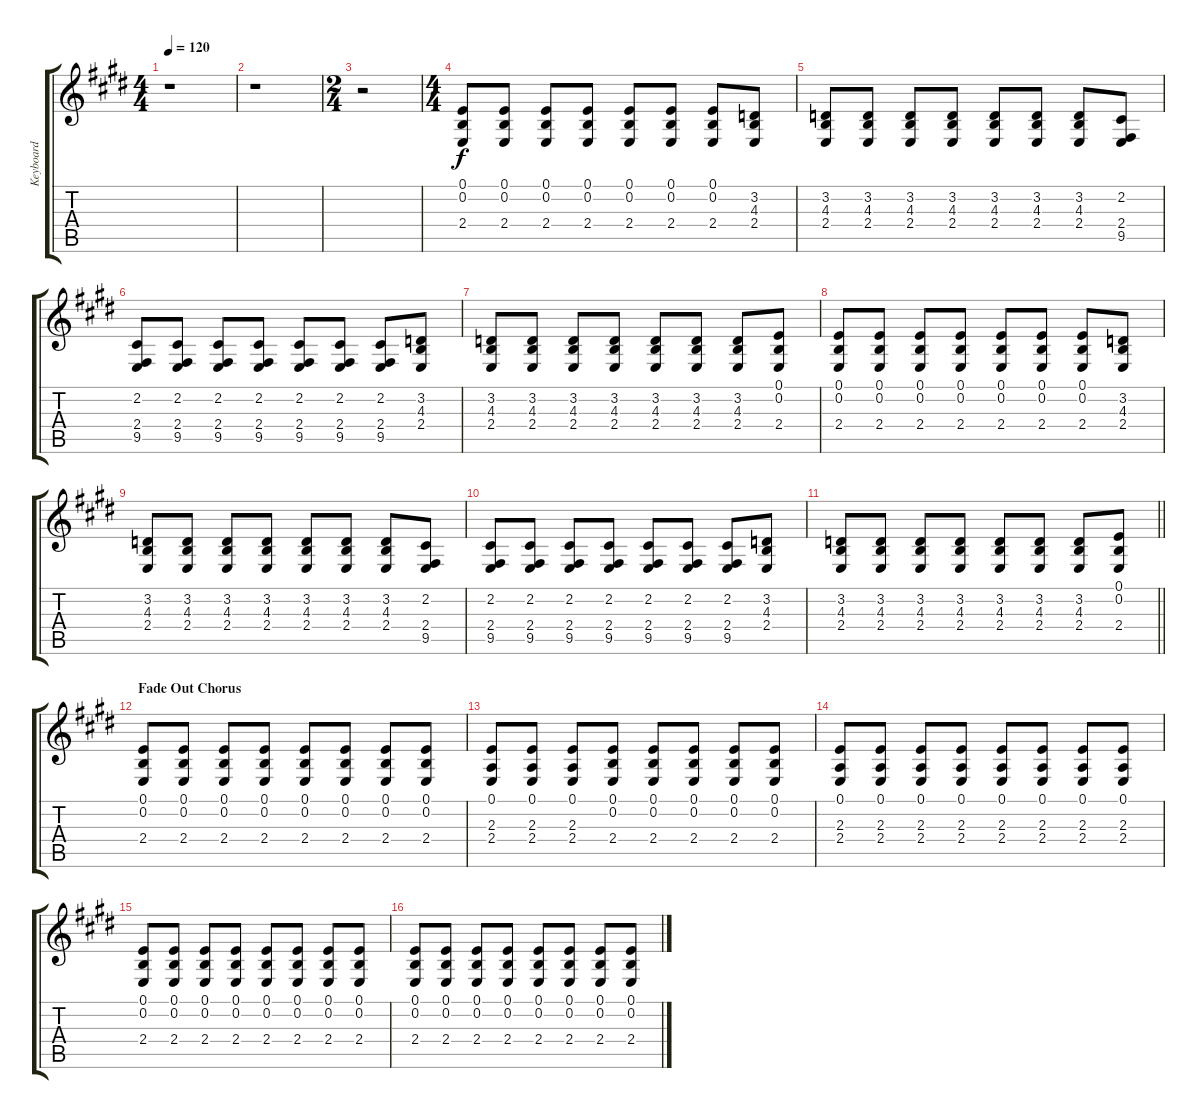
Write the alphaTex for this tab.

\track ("Keyboard" "Keyboard") {instrument lead2sawtooth}
\staff {score tabs}
\tuning (E4 B3 G3 D3 A2 E2) {hide}
\ts (4 4)
\tempo 120
\clef g2
\ks e
r.1{dy f} |
r.1 |
\ts (2 4)
r.2 |
\ts (4 4)
(0.1 0.2 2.4).8 (0.1 0.2 2.4).8 (0.1 0.2 2.4).8 (0.1 0.2 2.4).8 (0.1 0.2 2.4).8 (0.1 0.2 2.4).8 (0.1 0.2 2.4).8 (3.2 4.3 2.4).8 |
(3.2 4.3 2.4).8 (3.2 4.3 2.4).8 (3.2 4.3 2.4).8 (3.2 4.3 2.4).8 (3.2 4.3 2.4).8 (3.2 4.3 2.4).8 (3.2 4.3 2.4).8 (2.2 2.4 9.5).8 |
(2.2 2.4 9.5).8 (2.2 2.4 9.5).8 (2.2 2.4 9.5).8 (2.2 2.4 9.5).8 (2.2 2.4 9.5).8 (2.2 2.4 9.5).8 (2.2 2.4 9.5).8 (3.2 4.3 2.4).8 |
(3.2 4.3 2.4).8 (3.2 4.3 2.4).8 (3.2 4.3 2.4).8 (3.2 4.3 2.4).8 (3.2 4.3 2.4).8 (3.2 4.3 2.4).8 (3.2 4.3 2.4).8 (0.1 0.2 2.4).8 |
(0.1 0.2 2.4).8 (0.1 0.2 2.4).8 (0.1 0.2 2.4).8 (0.1 0.2 2.4).8 (0.1 0.2 2.4).8 (0.1 0.2 2.4).8 (0.1 0.2 2.4).8 (3.2 4.3 2.4).8 |
(3.2 4.3 2.4).8 (3.2 4.3 2.4).8 (3.2 4.3 2.4).8 (3.2 4.3 2.4).8 (3.2 4.3 2.4).8 (3.2 4.3 2.4).8 (3.2 4.3 2.4).8 (2.2 2.4 9.5).8 |
(2.2 2.4 9.5).8 (2.2 2.4 9.5).8 (2.2 2.4 9.5).8 (2.2 2.4 9.5).8 (2.2 2.4 9.5).8 (2.2 2.4 9.5).8 (2.2 2.4 9.5).8 (3.2 4.3 2.4).8 |
\barLineRight lightlight
(3.2 4.3 2.4).8 (3.2 4.3 2.4).8 (3.2 4.3 2.4).8 (3.2 4.3 2.4).8 (3.2 4.3 2.4).8 (3.2 4.3 2.4).8 (3.2 4.3 2.4).8 (0.1 0.2 2.4).8 |
\section ("" "Fade Out Chorus")
(0.1 0.2 2.4).8 (0.1 0.2 2.4).8 (0.1 0.2 2.4).8 (0.1 0.2 2.4).8 (0.1 0.2 2.4).8 (0.1 0.2 2.4).8 (0.1 0.2 2.4).8 (0.1 0.2 2.4).8 |
(0.1 2.3 2.4).8 (0.1 2.3 2.4).8 (0.1 2.3 2.4).8 (0.1 0.2 2.4).8 (0.1 0.2 2.4).8 (0.1 0.2 2.4).8 (0.1 0.2 2.4).8 (0.1 0.2 2.4).8 |
(0.1 2.3 2.4).8 (0.1 2.3 2.4).8 (0.1 2.3 2.4).8 (0.1 2.3 2.4).8 (0.1 2.3 2.4).8 (0.1 2.3 2.4).8 (0.1 2.3 2.4).8 (0.1 2.3 2.4).8 |
(0.1 0.2 2.4).8 (0.1 0.2 2.4).8 (0.1 0.2 2.4).8 (0.1 0.2 2.4).8 (0.1 0.2 2.4).8 (0.1 0.2 2.4).8 (0.1 0.2 2.4).8 (0.1 0.2 2.4).8 |
(0.1 0.2 2.4).8 (0.1 0.2 2.4).8 (0.1 0.2 2.4).8 (0.1 0.2 2.4).8 (0.1 0.2 2.4).8 (0.1 0.2 2.4).8 (0.1 0.2 2.4).8 (0.1 0.2 2.4).8
